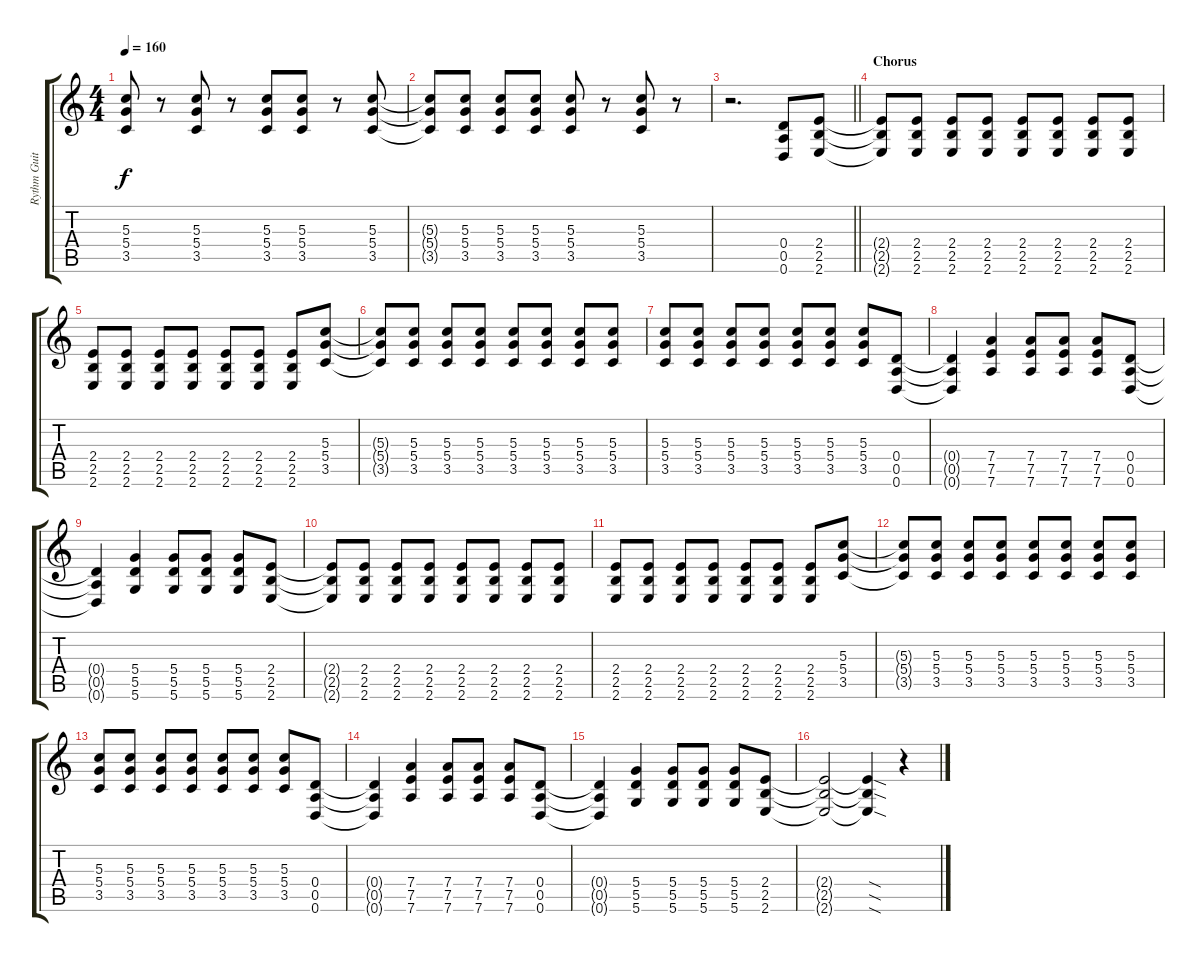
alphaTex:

\track ("Rythm Guitar" "Rythm Guit") {instrument distortionguitar}
\staff {score tabs}
\tuning (E4 B3 G3 D3 A2 D2) {hide}
\ts (4 4)
\tempo 160
\clef g2
\ks c
(5.3 5.4 3.5).8{dy f} r.8 (5.3 5.4 3.5).8 r.8 (5.3 5.4 3.5).8 (5.3 5.4 3.5).8 r.8 (5.3 5.4 3.5).8 |
(5.3{t} 5.4{t} 3.5{t}).8 (5.3 5.4 3.5).8 (5.3 5.4 3.5).8 (5.3 5.4 3.5).8 (5.3 5.4 3.5).8 r.8 (5.3 5.4 3.5).8 r.8 |
\barLineRight lightlight
r.2{d} (0.4 0.5 0.6).8 (2.4 2.5 2.6).8 |
\section ("" "Chorus")
(2.4{t} 2.5{t} 2.6{t}).8 (2.4 2.5 2.6).8 (2.4 2.5 2.6).8 (2.4 2.5 2.6).8 (2.4 2.5 2.6).8 (2.4 2.5 2.6).8 (2.4 2.5 2.6).8 (2.4 2.5 2.6).8 |
(2.4 2.5 2.6).8 (2.4 2.5 2.6).8 (2.4 2.5 2.6).8 (2.4 2.5 2.6).8 (2.4 2.5 2.6).8 (2.4 2.5 2.6).8 (2.4 2.5 2.6).8 (5.3 5.4 3.5).8 |
(5.3{t} 5.4{t} 3.5{t}).8 (5.3 5.4 3.5).8 (5.3 5.4 3.5).8 (5.3 5.4 3.5).8 (5.3 5.4 3.5).8 (5.3 5.4 3.5).8 (5.3 5.4 3.5).8 (5.3 5.4 3.5).8 |
(5.3 5.4 3.5).8 (5.3 5.4 3.5).8 (5.3 5.4 3.5).8 (5.3 5.4 3.5).8 (5.3 5.4 3.5).8 (5.3 5.4 3.5).8 (5.3 5.4 3.5).8 (0.4 0.5 0.6).8 |
(0.4{t} 0.5{t} 0.6{t}).4 (7.4 7.5 7.6).4 (7.4 7.5 7.6).8 (7.4 7.5 7.6).8 (7.4 7.5 7.6).8 (0.4 0.5 0.6).8 |
(0.4{t} 0.5{t} 0.6{t}).4 (5.4 5.5 5.6).4 (5.4 5.5 5.6).8 (5.4 5.5 5.6).8 (5.4 5.5 5.6).8 (2.4 2.5 2.6).8 |
(2.4{t} 2.5{t} 2.6{t}).8 (2.4 2.5 2.6).8 (2.4 2.5 2.6).8 (2.4 2.5 2.6).8 (2.4 2.5 2.6).8 (2.4 2.5 2.6).8 (2.4 2.5 2.6).8 (2.4 2.5 2.6).8 |
(2.4 2.5 2.6).8 (2.4 2.5 2.6).8 (2.4 2.5 2.6).8 (2.4 2.5 2.6).8 (2.4 2.5 2.6).8 (2.4 2.5 2.6).8 (2.4 2.5 2.6).8 (5.3 5.4 3.5).8 |
(5.3{t} 5.4{t} 3.5{t}).8 (5.3 5.4 3.5).8 (5.3 5.4 3.5).8 (5.3 5.4 3.5).8 (5.3 5.4 3.5).8 (5.3 5.4 3.5).8 (5.3 5.4 3.5).8 (5.3 5.4 3.5).8 |
(5.3 5.4 3.5).8 (5.3 5.4 3.5).8 (5.3 5.4 3.5).8 (5.3 5.4 3.5).8 (5.3 5.4 3.5).8 (5.3 5.4 3.5).8 (5.3 5.4 3.5).8 (0.4 0.5 0.6).8 |
(0.4{t} 0.5{t} 0.6{t}).4 (7.4 7.5 7.6).4 (7.4 7.5 7.6).8 (7.4 7.5 7.6).8 (7.4 7.5 7.6).8 (0.4 0.5 0.6).8 |
(0.4{t} 0.5{t} 0.6{t}).4 (5.4 5.5 5.6).4 (5.4 5.5 5.6).8 (5.4 5.5 5.6).8 (5.4 5.5 5.6).8 (2.4 2.5 2.6).8 |
(2.4{t} 2.5{t} 2.6{t}).2 (2.4{sod t} 2.5{sod t} 2.6{sod t}).4 r.4
